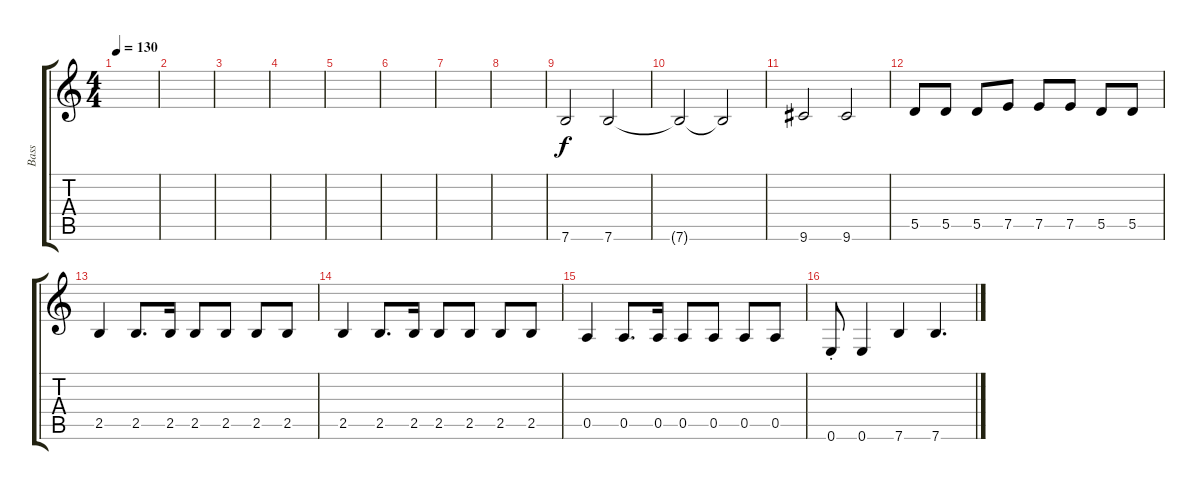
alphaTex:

\track ("Bass" "Bass") {instrument electricbassfinger}
\staff {score tabs}
\tuning (E4 B3 G3 D3 A2 E2) {hide}
\ts (4 4)
\tempo 130
\clef g2
\ks c
|
|
|
|
|
|
|
|
7.6.2 7.6.2 |
7.6{t}.2 7.6{t}.2 |
9.6.2 9.6.2 |
5.5.8 5.5.8 5.5.8 7.5.8 7.5.8 7.5.8 5.5.8 5.5.8 |
2.5.4 2.5.8{d} 2.5.16 2.5.8 2.5.8 2.5.8 2.5.8 |
2.5.4 2.5.8{d} 2.5.16 2.5.8 2.5.8 2.5.8 2.5.8 |
0.5.4 0.5.8{d} 0.5.16 0.5.8 0.5.8 0.5.8 0.5.8 |
0.6{st}.8 0.6.4 7.6.4 7.6.4{d}
